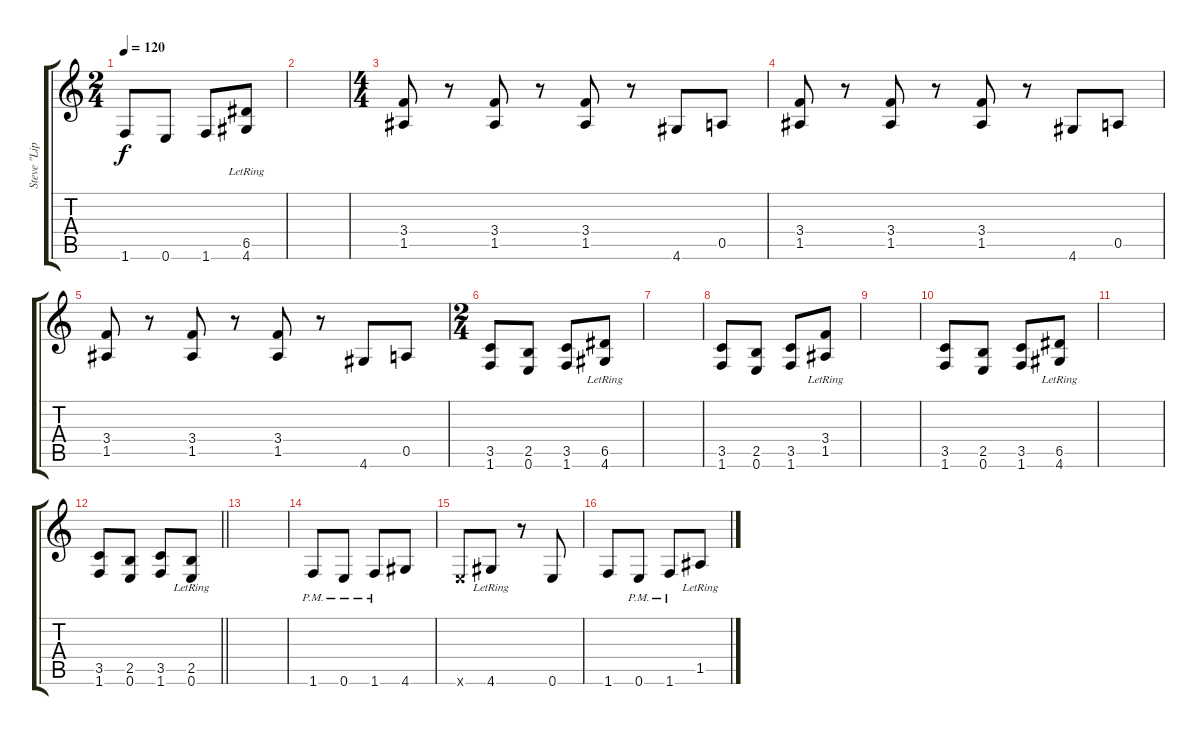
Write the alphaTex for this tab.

\track ("Steve \"Lips\" Kudlow" "Steve \"Lip") {instrument distortionguitar}
\staff {score tabs}
\tuning (E4 B3 G3 D3 A2 E2) {hide}
\ts (2 4)
\tempo 120
\clef g2
\ks c
1.6.8{dy f} 0.6.8 1.6.8 (6.5{lr} 4.6{lr}).8 |
|
\ts (4 4)
(3.4 1.5).8 r.8 (3.4 1.5).8 r.8 (3.4 1.5).8 r.8 4.6.8 0.5.8 |
(3.4 1.5).8 r.8 (3.4 1.5).8 r.8 (3.4 1.5).8 r.8 4.6.8 0.5.8 |
(3.4 1.5).8 r.8 (3.4 1.5).8 r.8 (3.4 1.5).8 r.8 4.6.8 0.5.8 |
\ts (2 4)
(3.5 1.6).8 (2.5 0.6).8 (3.5 1.6).8 (6.5{lr} 4.6{lr}).8 |
|
(3.5 1.6).8 (2.5 0.6).8 (3.5 1.6).8 (3.4{lr} 1.5{lr}).8 |
|
(3.5 1.6).8 (2.5 0.6).8 (3.5 1.6).8 (6.5{lr} 4.6{lr}).8 |
|
\barLineRight lightlight
(3.5 1.6).8 (2.5 0.6).8 (3.5 1.6).8 (2.5 0.6{lr}).8 |
|
1.6{pm}.8 0.6{pm}.8 1.6{pm}.8 4.6.8 |
0.6{x}.8 4.6{lr}.8 r.8 0.6.8 |
1.6.8 0.6{pm}.8 1.6{pm}.8 1.5{lr}.8
